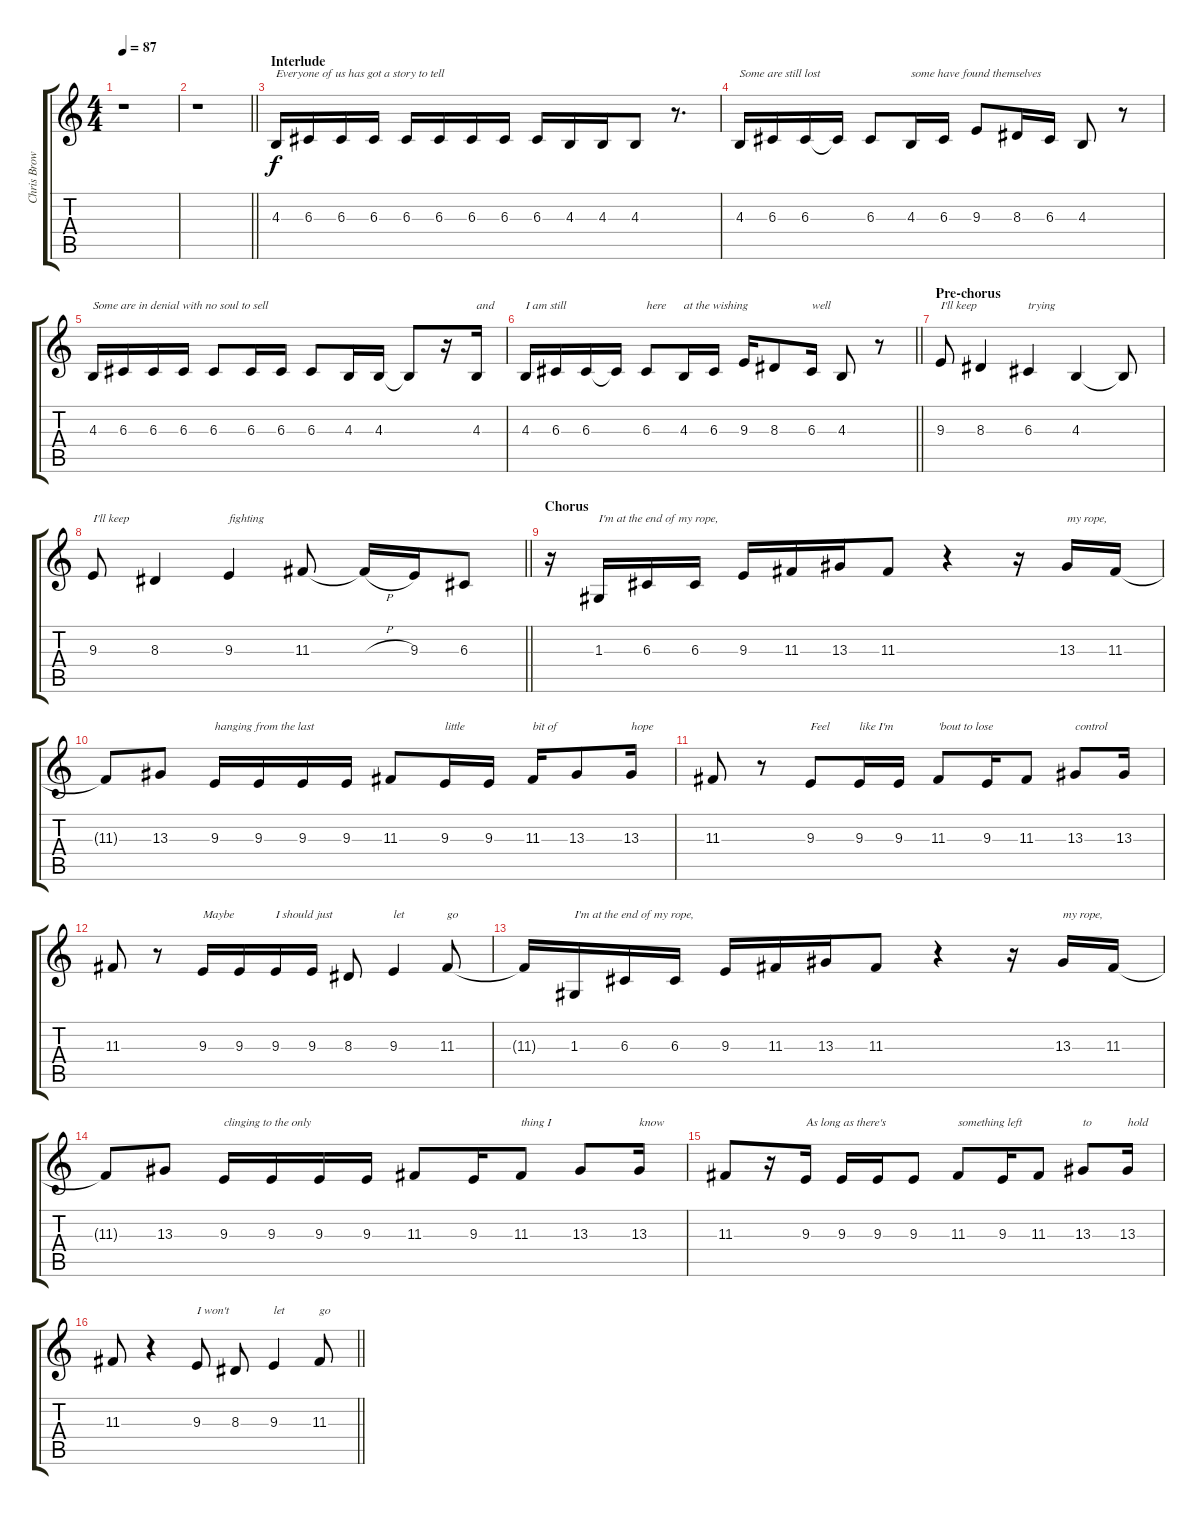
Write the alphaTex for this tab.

\track ("Chris Brown (Vocals)" "Chris Brow") {instrument violin}
\staff {score tabs}
\tuning (E4 B3 G3 D3 A2 D2) {hide}
\ts (4 4)
\tempo 87
\clef g2
\ks c
r.1{dy f} |
\barLineRight lightlight
r.1 |
\section ("" "Interlude")
4.3.16{txt "Everyone of us has got a story to tell"} 6.3.16 6.3.16 6.3.16 6.3.16 6.3.16 6.3.16 6.3.16 6.3.16 4.3.16 4.3.16 4.3.8 r.8{d} |
4.3.16{txt "Some are still lost"} 6.3.16 6.3.16 6.3{t}.16 6.3.8 4.3.16{txt "some have found themselves"} 6.3.16 9.3.8 8.3.16 6.3.16 4.3.8 r.8 |
4.3.16{txt "Some are in denial with no soul to sell"} 6.3.16 6.3.16 6.3.16 6.3.8 6.3.16 6.3.16 6.3.8 4.3.16 4.3.16 4.3{t}.8 r.16 4.3.16{txt "and"} |
\barLineRight lightlight
4.3.16{txt "I am still"} 6.3.16 6.3.16 6.3{t}.16 6.3.8{txt "here"} 4.3.16{txt "at the wishing"} 6.3.16 9.3.16 8.3.8 6.3.16{txt "well"} 4.3.8 r.8 |
\section ("" "Pre-chorus")
9.3.8{txt "I'll keep"} 8.3.4 6.3.4{txt "trying"} 4.3.4 4.3{t}.8 |
\barLineRight lightlight
9.3.8{txt "I'll keep"} 8.3.4 9.3.4{txt "fighting"} 11.3.8 11.3{h t}.16 9.3.16 6.3.8 |
\section ("" "Chorus")
r.16 1.3.16{txt "I'm at the end of my rope,"} 6.3.16 6.3.16 9.3.16 11.3.16 13.3.16 11.3.8 r.4 r.16 13.3.16{txt "my rope,"} 11.3.16 |
11.3{t}.8 13.3.8 9.3.16{txt "hanging from the last"} 9.3.16 9.3.16 9.3.16 11.3.8 9.3.16{txt "little"} 9.3.16 11.3.16{txt "bit of"} 13.3.8 13.3.16{txt "hope"} |
11.3.8 r.8 9.3.8{txt "Feel"} 9.3.16{txt "like I'm"} 9.3.16 11.3.8{txt "'bout to lose"} 9.3.16 11.3.8 13.3.8{txt "control"} 13.3.16 |
11.3.8 r.8 9.3.16{txt "Maybe"} 9.3.16 9.3.16{txt "I should just"} 9.3.16 8.3.8 9.3.4{txt "let"} 11.3.8{txt "go"} |
11.3{t}.16 1.3.16{txt "I'm at the end of my rope,"} 6.3.16 6.3.16 9.3.16 11.3.16 13.3.16 11.3.8 r.4 r.16 13.3.16{txt "my rope,"} 11.3.16 |
11.3{t}.8 13.3.8 9.3.16{txt "clinging to the only"} 9.3.16 9.3.16 9.3.16 11.3.8 9.3.16 11.3.8{txt "thing I"} 13.3.8 13.3.16{txt "know"} |
11.3.8 r.16 9.3.16{txt "As long as there's"} 9.3.16 9.3.16 9.3.8 11.3.8{txt "something left"} 9.3.16 11.3.8 13.3.8{txt "to"} 13.3.16{txt "hold"} |
\barLineRight lightlight
11.3.8 r.4 9.3.8{txt "I won't"} 8.3.8 9.3.4{txt "let"} 11.3.8{txt "go"}
